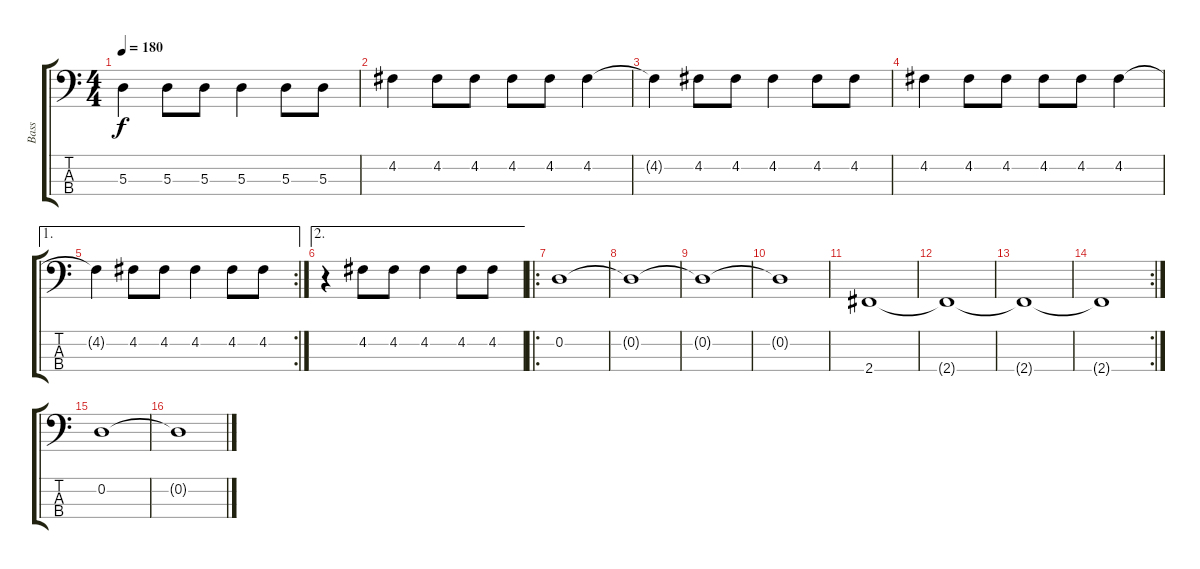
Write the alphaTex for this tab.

\track ("Bass" "Bass") {instrument electricbassfinger}
\staff {score tabs}
\tuning (G2 D2 A1 E1) {hide}
\ts (4 4)
\tempo 180
\clef f4
\ks c
5.3{t}.4{dy f} 5.3.8 5.3.8 5.3.4 5.3.8 5.3.8 |
4.2.4 4.2.8 4.2.8 4.2.8 4.2.8 4.2.4 |
4.2{t}.4 4.2.8 4.2.8 4.2.4 4.2.8 4.2.8 |
4.2.4 4.2.8 4.2.8 4.2.8 4.2.8 4.2.4 |
\ae 1
\rc 2
4.2{t}.4 4.2.8 4.2.8 4.2.4 4.2.8 4.2.8 |
\ae 2
r.4 4.2.8 4.2.8 4.2.4 4.2.8 4.2.8 |
\ro
0.2.1{volume 14 instrument synthstrings1} |
0.2{t}.1 |
0.2{t}.1 |
0.2{t}.1 |
2.4.1 |
2.4{t}.1 |
2.4{t}.1 |
\rc 2
2.4{t}.1 |
0.2.1{volume 14 instrument synthstrings1} |
0.2{t}.1
